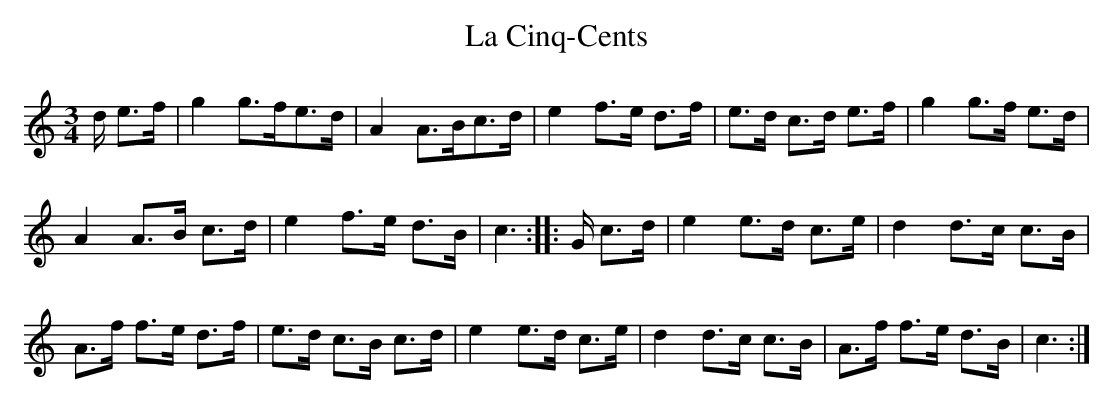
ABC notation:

X:1
T:La Cinq-Cents
L:1/8
M:3/4
K:C
d/ e>f | g2 g>fe>d | A2 A>Bc>d | e2 f>e d>f | e>d c>d e>f | g2 g>f e>d |
A2 A>B c>d | e2 f>e d>B | c3 :: G/ c>d | e2 e>d c>e | d2 d>c c>B |
A>f f>e d>f | e>d c>B c>d | e2 e>d c>e | d2 d>c c>B | A>f f>e d>B | c3:|
